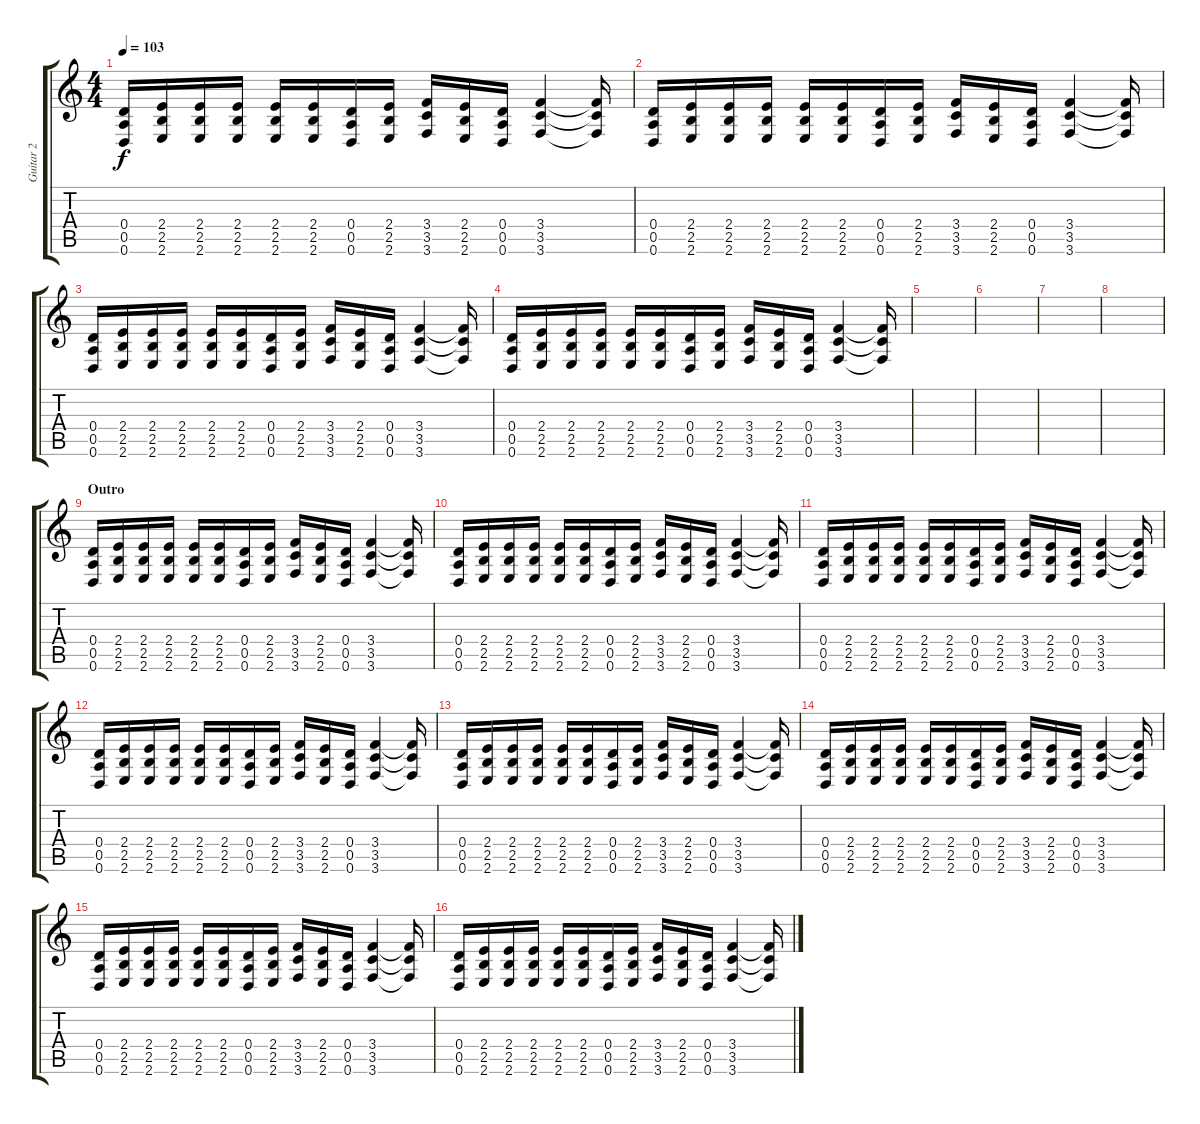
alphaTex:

\track ("Guitar 2" "Guitar 2") {instrument distortionguitar}
\staff {score tabs}
\tuning (E4 B3 G3 D3 A2 D2) {hide}
\ts (4 4)
\tempo 103
\clef g2
\ks c
(0.4 0.5 0.6).16{dy f} (2.4 2.5 2.6).16 (2.4 2.5 2.6).16 (2.4 2.5 2.6).16 (2.4 2.5 2.6).16 (2.4 2.5 2.6).16 (0.4 0.5 0.6).16 (2.4 2.5 2.6).16 (3.4 3.5 3.6).16 (2.4 2.5 2.6).16 (0.4 0.5 0.6).16 (3.4 3.5 3.6).4 (3.4{t} 3.5{t} 3.6{t}).16 |
(0.4 0.5 0.6).16 (2.4 2.5 2.6).16 (2.4 2.5 2.6).16 (2.4 2.5 2.6).16 (2.4 2.5 2.6).16 (2.4 2.5 2.6).16 (0.4 0.5 0.6).16 (2.4 2.5 2.6).16 (3.4 3.5 3.6).16 (2.4 2.5 2.6).16 (0.4 0.5 0.6).16 (3.4 3.5 3.6).4 (3.4{t} 3.5{t} 3.6{t}).16 |
(0.4 0.5 0.6).16 (2.4 2.5 2.6).16 (2.4 2.5 2.6).16 (2.4 2.5 2.6).16 (2.4 2.5 2.6).16 (2.4 2.5 2.6).16 (0.4 0.5 0.6).16 (2.4 2.5 2.6).16 (3.4 3.5 3.6).16 (2.4 2.5 2.6).16 (0.4 0.5 0.6).16 (3.4 3.5 3.6).4 (3.4{t} 3.5{t} 3.6{t}).16 |
(0.4 0.5 0.6).16 (2.4 2.5 2.6).16 (2.4 2.5 2.6).16 (2.4 2.5 2.6).16 (2.4 2.5 2.6).16 (2.4 2.5 2.6).16 (0.4 0.5 0.6).16 (2.4 2.5 2.6).16 (3.4 3.5 3.6).16 (2.4 2.5 2.6).16 (0.4 0.5 0.6).16 (3.4 3.5 3.6).4 (3.4{t} 3.5{t} 3.6{t}).16 |
|
|
|
|
\section ("" "Outro")
(0.4 0.5 0.6).16 (2.4 2.5 2.6).16 (2.4 2.5 2.6).16 (2.4 2.5 2.6).16 (2.4 2.5 2.6).16 (2.4 2.5 2.6).16 (0.4 0.5 0.6).16 (2.4 2.5 2.6).16 (3.4 3.5 3.6).16 (2.4 2.5 2.6).16 (0.4 0.5 0.6).16 (3.4 3.5 3.6).4 (3.4{t} 3.5{t} 3.6{t}).16 |
(0.4 0.5 0.6).16 (2.4 2.5 2.6).16 (2.4 2.5 2.6).16 (2.4 2.5 2.6).16 (2.4 2.5 2.6).16 (2.4 2.5 2.6).16 (0.4 0.5 0.6).16 (2.4 2.5 2.6).16 (3.4 3.5 3.6).16 (2.4 2.5 2.6).16 (0.4 0.5 0.6).16 (3.4 3.5 3.6).4 (3.4{t} 3.5{t} 3.6{t}).16 |
(0.4 0.5 0.6).16 (2.4 2.5 2.6).16 (2.4 2.5 2.6).16 (2.4 2.5 2.6).16 (2.4 2.5 2.6).16 (2.4 2.5 2.6).16 (0.4 0.5 0.6).16 (2.4 2.5 2.6).16 (3.4 3.5 3.6).16 (2.4 2.5 2.6).16 (0.4 0.5 0.6).16 (3.4 3.5 3.6).4 (3.4{t} 3.5{t} 3.6{t}).16 |
(0.4 0.5 0.6).16 (2.4 2.5 2.6).16 (2.4 2.5 2.6).16 (2.4 2.5 2.6).16 (2.4 2.5 2.6).16 (2.4 2.5 2.6).16 (0.4 0.5 0.6).16 (2.4 2.5 2.6).16 (3.4 3.5 3.6).16 (2.4 2.5 2.6).16 (0.4 0.5 0.6).16 (3.4 3.5 3.6).4 (3.4{t} 3.5{t} 3.6{t}).16 |
(0.4 0.5 0.6).16 (2.4 2.5 2.6).16 (2.4 2.5 2.6).16 (2.4 2.5 2.6).16 (2.4 2.5 2.6).16 (2.4 2.5 2.6).16 (0.4 0.5 0.6).16 (2.4 2.5 2.6).16 (3.4 3.5 3.6).16 (2.4 2.5 2.6).16 (0.4 0.5 0.6).16 (3.4 3.5 3.6).4 (3.4{t} 3.5{t} 3.6{t}).16 |
(0.4 0.5 0.6).16 (2.4 2.5 2.6).16 (2.4 2.5 2.6).16 (2.4 2.5 2.6).16 (2.4 2.5 2.6).16 (2.4 2.5 2.6).16 (0.4 0.5 0.6).16 (2.4 2.5 2.6).16 (3.4 3.5 3.6).16 (2.4 2.5 2.6).16 (0.4 0.5 0.6).16 (3.4 3.5 3.6).4 (3.4{t} 3.5{t} 3.6{t}).16 |
(0.4 0.5 0.6).16 (2.4 2.5 2.6).16 (2.4 2.5 2.6).16 (2.4 2.5 2.6).16 (2.4 2.5 2.6).16 (2.4 2.5 2.6).16 (0.4 0.5 0.6).16 (2.4 2.5 2.6).16 (3.4 3.5 3.6).16 (2.4 2.5 2.6).16 (0.4 0.5 0.6).16 (3.4 3.5 3.6).4 (3.4{t} 3.5{t} 3.6{t}).16 |
(0.4 0.5 0.6).16 (2.4 2.5 2.6).16 (2.4 2.5 2.6).16 (2.4 2.5 2.6).16 (2.4 2.5 2.6).16 (2.4 2.5 2.6).16 (0.4 0.5 0.6).16 (2.4 2.5 2.6).16 (3.4 3.5 3.6).16 (2.4 2.5 2.6).16 (0.4 0.5 0.6).16 (3.4 3.5 3.6).4 (3.4{t} 3.5{t} 3.6{t}).16
